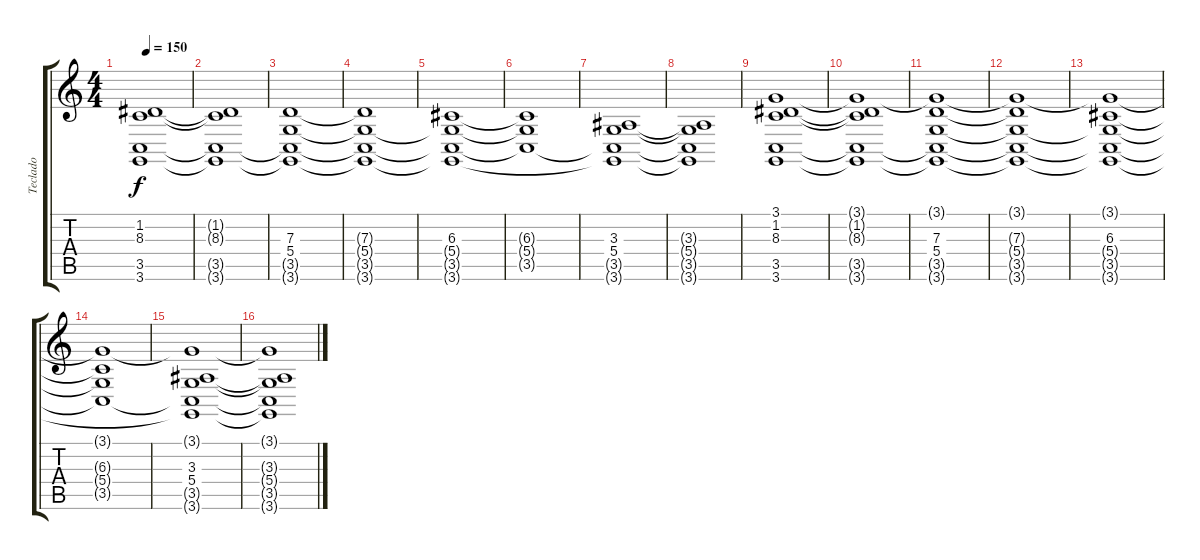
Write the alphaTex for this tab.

\track ("Teclado" "Teclado") {instrument synthstrings2}
\staff {score tabs}
\tuning (E4 B3 G3 D3 A2 E2) {hide}
\ts (4 4)
\tempo 150
\clef g2
\ks c
(1.2 8.3 3.5 3.6).1{dy f instrument synthstrings2} |
(1.2{t} 8.3{t} 3.5{t} 3.6{t}).1 |
(7.3 5.4 3.5{t} 3.6{t}).1 |
(7.3{t} 5.4{t} 3.5{t} 3.6{t}).1 |
(6.3 5.4{t} 3.5{t} 3.6{t}).1 |
(6.3{t} 5.4{t} 3.5{t}).1 |
(3.3 5.4 3.5{t} 3.6{t}).1 |
(3.3{t} 5.4{t} 3.5{t} 3.6{t}).1 |
(3.1 1.2 8.3 3.5 3.6).1 |
(3.1{t} 1.2{t} 8.3{t} 3.5{t} 3.6{t}).1 |
(3.1{t} 7.3 5.4 3.5{t} 3.6{t}).1 |
(3.1{t} 7.3{t} 5.4{t} 3.5{t} 3.6{t}).1 |
(3.1{t} 6.3 5.4{t} 3.5{t} 3.6{t}).1 |
(3.1{t} 6.3{t} 5.4{t} 3.5{t}).1 |
(3.1{t} 3.3 5.4 3.5{t} 3.6{t}).1 |
(3.1{t} 3.3{t} 5.4{t} 3.5{t} 3.6{t}).1
